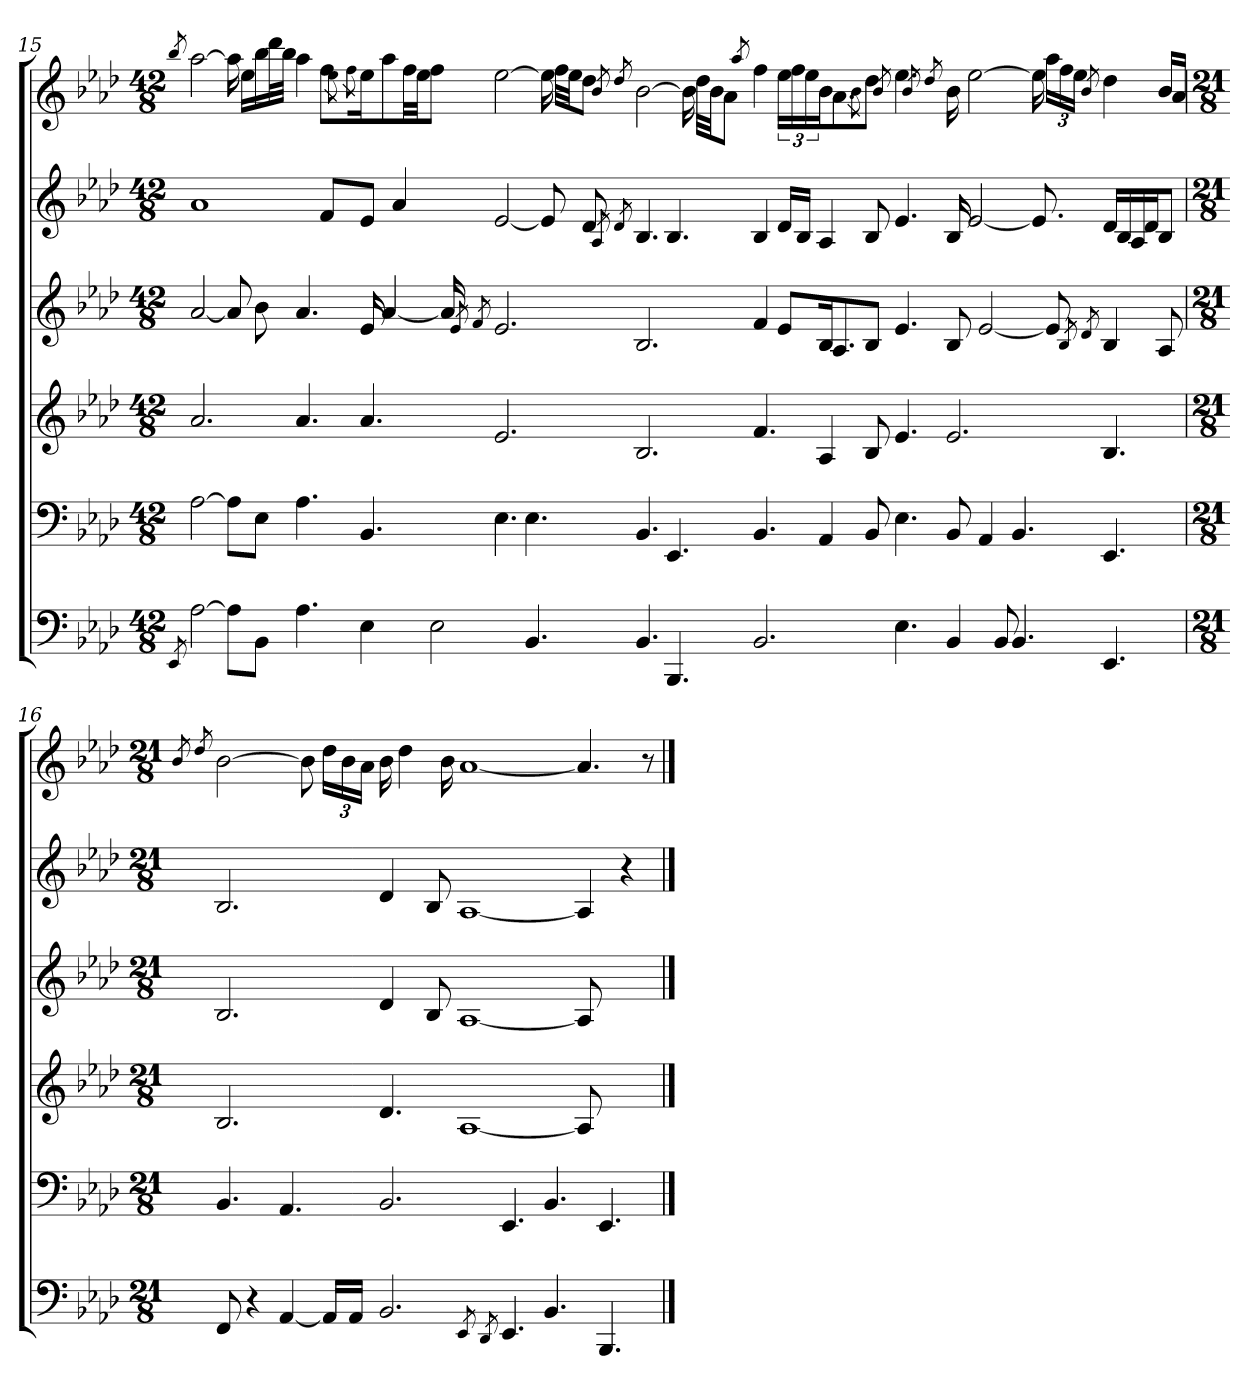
**kern	**kern	**kern	**kern	**kern	**kern
*part6	*part5	*part4	*part3	*part2	*part1
*staff6	*staff5	*staff4	*staff3	*staff2	*staff1
*clefF4	*clefF4	*clefG2	*clefG2	*clefG2	*clefG2
*k[b-e-a-d-]	*k[b-e-a-d-]	*k[b-e-a-d-]	*k[b-e-a-d-]	*k[b-e-a-d-]	*k[b-e-a-d-]
*M42/8	*M42/8	*M42/8	*M42/8	*M42/8	*M42/8
=15	=15	=15	=15	=15	=15
8qEE-	.	.	.	.	8qbb-
[2A-	[2A-	2.a-	[2a-	1a-	[2aa-
8A-\L]	8A-\L]	.	8a-]	.	16aa-]
.	.	.	.	.	16ee-\LL
8BB-\J	8E-\J	.	8b-	.	16bb-\
.	.	.	.	.	32ddd-\L
.	.	.	.	.	32bb-\JJJ
4.A-	4.A-	4.a-	4.a-	.	4aa-
.	.	.	.	8f/L	8ff\L
.	.	.	.	.	8qee-\
.	.	.	.	.	8qff\
4E-	4.BB-	4.a-	16e-	8e-/J	16ee-\K
.	.	.	[4a-	.	8aa-\
.	.	.	.	4a-	.
.	.	.	.	.	32ff\LL
.	.	.	.	.	32ee-\JJ
2E-	.	.	.	.	8ff\J
.	.	.	16a-]	.	.
.	.	.	8qe-	.	.
.	.	.	8qf	.	.
.	4.E-	2.e-	2.e-	[2e-	[2ee-
4.BB-	4.E-	.	.	.	.
.	.	.	.	8e-]	16ee-]
.	.	.	.	.	32ff\LLL
.	.	.	.	.	32ee-\JJ
.	.	.	.	8d-	8dd-\J
.	.	.	.	8qA-	8qb-
.	.	.	.	8qd-	8qdd-
4.BB-	4.BB-	2.B-	2.B-	4.B-	[2b-
4.BBB-	4.EE-	.	.	4.B-	.
.	.	.	.	.	16b-]
.	.	.	.	.	32dd-\LLL
.	.	.	.	.	32b-\JJ
.	.	.	.	.	8a-\J
.	.	.	.	.	8qaa-
2.BB-	4.BB-	4.f	4f	4B-	4ff
.	.	.	8e-/L	16d-/LL	24ee-\LL
.	.	.	.	.	24ff\
.	.	.	.	16B-/JJ	.
.	.	.	.	.	24ee-\
.	4AA-	4A-	16B-/K	4A-	16b-\J
.	.	.	8.A-/	.	8.a-\
.	.	.	.	.	8qb-\
.	8BB-	8B-	8B-/J	8B-	8dd-\J
.	.	.	.	.	8qb-
4.E-	4.E-	4.e-	4.e-	4.e-	4.ee-
.	.	.	.	.	8qb-
.	.	.	.	.	8qdd-
4BB-	8BB-	2.e-	8B-	16B-	16b-
.	.	.	.	[2e-	[2ee-
.	4AA-	.	[2e-	.	.
8BB-	.	.	.	.	.
4.BB-	4.BB-	.	.	.	.
.	.	.	.	8.e-]	16ee-]
.	.	.	8e-]	.	24aa-\LL
.	.	.	.	.	24ff\
.	.	.	.	.	24ee-\JJ
.	.	.	8qB-	.	.
.	.	.	8qd-	.	8qb-
4.EE-	4.EE-	4.B-	4B-	16d-/LL	4dd-
.	.	.	.	16B-/	.
.	.	.	.	16A-/	.
.	.	.	.	16d-/J	.
.	.	.	8A-	8B-/J	16b-/LL
.	.	.	.	.	16a-/JJ
=16	=16	=16	=16	=16	=16
*M21/8	*M21/8	*M21/8	*M21/8	*M21/8	*M21/8
.	.	.	.	.	8qb-
.	.	.	.	.	8qdd-
8FF	4.BB-	2.B-	2.B-	2.B-	[2b-
4r	.	.	.	.	.
[4AA-	4.AA-	.	.	.	.
.	.	.	.	.	8b-]
16AA-/LL]	.	.	.	.	24dd-\LL
.	.	.	.	.	24b-\
16AA-/JJ	.	.	.	.	.
.	.	.	.	.	24a-\JJ
2.BB-	2.BB-	4.d-	4d-	4d-	16b-
.	.	.	.	.	4dd-
.	.	.	8B-	8B-	.
.	.	.	.	.	16b-
.	.	[1A-	[1A-	[1A-	[1a-
8qEE-	.	.	.	.	.
8qDD-	.	.	.	.	.
4.EE-	4.EE-	.	.	.	.
4.BB-	4.BB-	.	.	.	.
.	.	8A-]	8A-]	4A-]	4.a-]
4.BBB-	4.EE-	4.ryy	4.ryy	.	.
.	.	.	.	4r	.
.	.	.	.	.	8r
==	==	==	==	==	==
*-	*-	*-	*-	*-	*-
